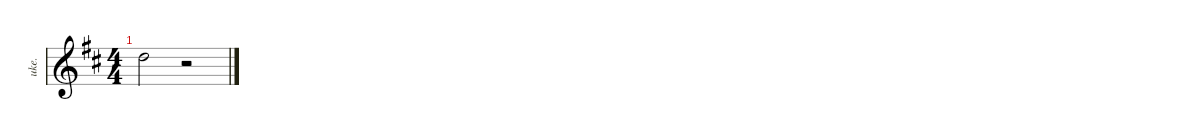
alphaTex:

\defaultSystemsLayout 4
\hideDynamics
\bracketExtendMode nobrackets
\chordDiagramsInScore
\track ("Ukulele" "uke.") {instrument acousticguitarnylon}
\staff {score}
\tuning (A4 E4 B3 G3)
\displaytranspose 0
\ts (4 4)
\tempo (120 hide)
\clef g2
\ks d
5.1{t acc forcenatural}.2{dy mf beam Down} r.2{beam Down}
